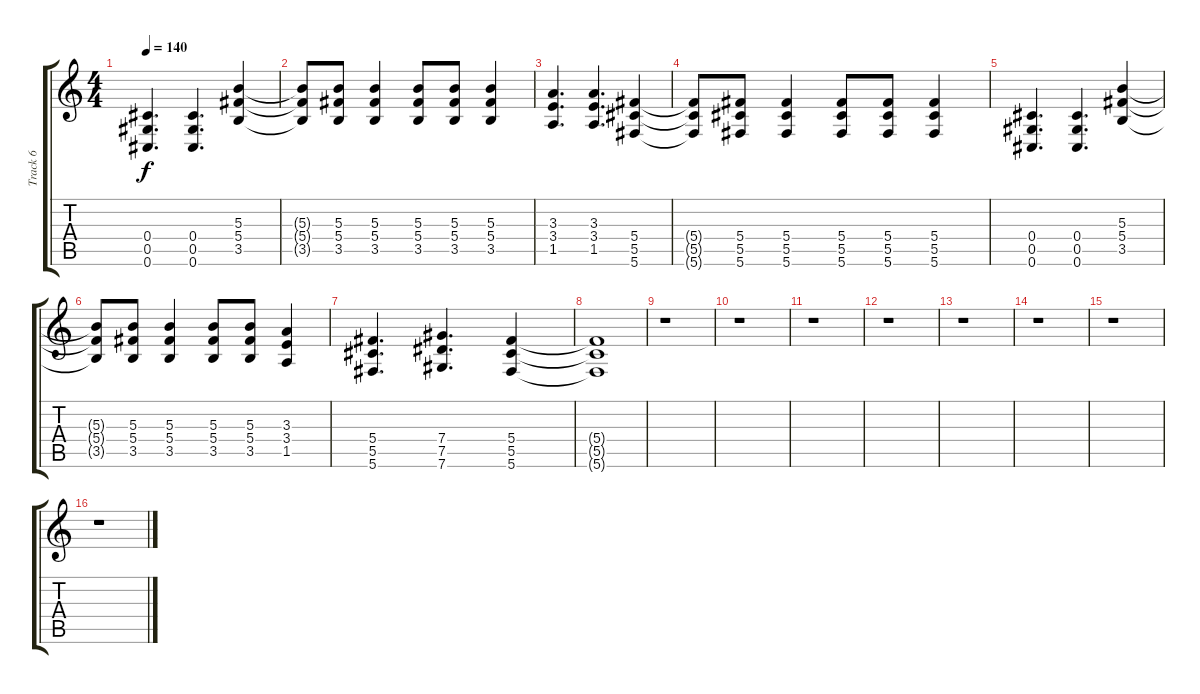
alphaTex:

\track ("Track 6" "Track 6") {instrument distortionguitar}
\staff {score tabs}
\tuning (Eb4 Bb3 Gb3 Db3 Ab2 Db2) {hide}
\ts (4 4)
\tempo 140
\clef g2
\ks c
(0.4 0.5 0.6).4{d dy f} (0.4 0.5 0.6).4{d} (5.3 5.4 3.5).4 |
(5.3{t} 5.4{t} 3.5{t}).8 (5.3 5.4 3.5).8 (5.3 5.4 3.5).4 (5.3 5.4 3.5).8 (5.3 5.4 3.5).8 (5.3 5.4 3.5).4 |
(3.3 3.4 1.5).4{d} (3.3 3.4 1.5).4{d} (5.4 5.5 5.6).4 |
(5.4{t} 5.5{t} 5.6{t}).8 (5.4 5.5 5.6).8 (5.4 5.5 5.6).4 (5.4 5.5 5.6).8 (5.4 5.5 5.6).8 (5.4 5.5 5.6).4 |
(0.4 0.5 0.6).4{d} (0.4 0.5 0.6).4{d} (5.3 5.4 3.5).4 |
(5.3{t} 5.4{t} 3.5{t}).8 (5.3 5.4 3.5).8 (5.3 5.4 3.5).4 (5.3 5.4 3.5).8 (5.3 5.4 3.5).8 (3.3 3.4 1.5).4 |
(5.4 5.5 5.6).4{d} (7.4 7.5 7.6).4{d} (5.4 5.5 5.6).4 |
(5.4{t} 5.5{t} 5.6{t}).1 |
r.1 |
r.1 |
r.1 |
r.1 |
r.1 |
r.1 |
r.1 |
r.1
